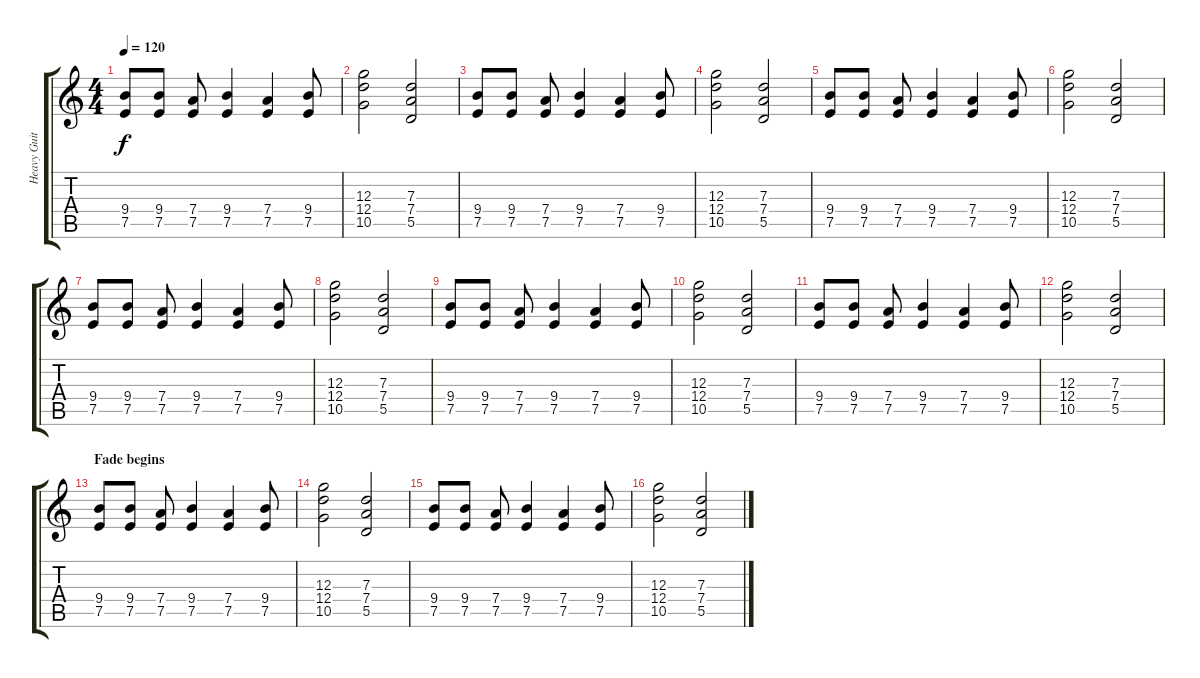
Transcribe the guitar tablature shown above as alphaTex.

\track ("Heavy Guitar 1" "Heavy Guit") {instrument distortionguitar}
\staff {score tabs}
\tuning (E4 B3 G3 D3 A2 E2) {hide}
\ts (4 4)
\tempo 120
\clef g2
\ks c
(9.4 7.5).8{dy f} (9.4 7.5).8 (7.4 7.5).8 (9.4 7.5).4 (7.4 7.5).4 (9.4 7.5).8 |
(12.3 12.4 10.5).2 (7.3 7.4 5.5).2 |
(9.4 7.5).8 (9.4 7.5).8 (7.4 7.5).8 (9.4 7.5).4 (7.4 7.5).4 (9.4 7.5).8 |
(12.3 12.4 10.5).2 (7.3 7.4 5.5).2 |
(9.4 7.5).8 (9.4 7.5).8 (7.4 7.5).8 (9.4 7.5).4 (7.4 7.5).4 (9.4 7.5).8 |
(12.3 12.4 10.5).2 (7.3 7.4 5.5).2 |
(9.4 7.5).8 (9.4 7.5).8 (7.4 7.5).8 (9.4 7.5).4 (7.4 7.5).4 (9.4 7.5).8 |
(12.3 12.4 10.5).2 (7.3 7.4 5.5).2 |
(9.4 7.5).8 (9.4 7.5).8 (7.4 7.5).8 (9.4 7.5).4 (7.4 7.5).4 (9.4 7.5).8 |
(12.3 12.4 10.5).2 (7.3 7.4 5.5).2 |
(9.4 7.5).8{volume 13} (9.4 7.5).8 (7.4 7.5).8 (9.4 7.5).4 (7.4 7.5).4 (9.4 7.5).8 |
(12.3 12.4 10.5).2{volume 12} (7.3 7.4 5.5).2 |
\section ("" "Fade begins")
(9.4 7.5).8{volume 10} (9.4 7.5).8 (7.4 7.5).8 (9.4 7.5).4 (7.4 7.5).4 (9.4 7.5).8 |
(12.3 12.4 10.5).2{volume 9} (7.3 7.4 5.5).2 |
(9.4 7.5).8{volume 8} (9.4 7.5).8 (7.4 7.5).8 (9.4 7.5).4 (7.4 7.5).4 (9.4 7.5).8 |
(12.3 12.4 10.5).2{volume 7} (7.3 7.4 5.5).2
